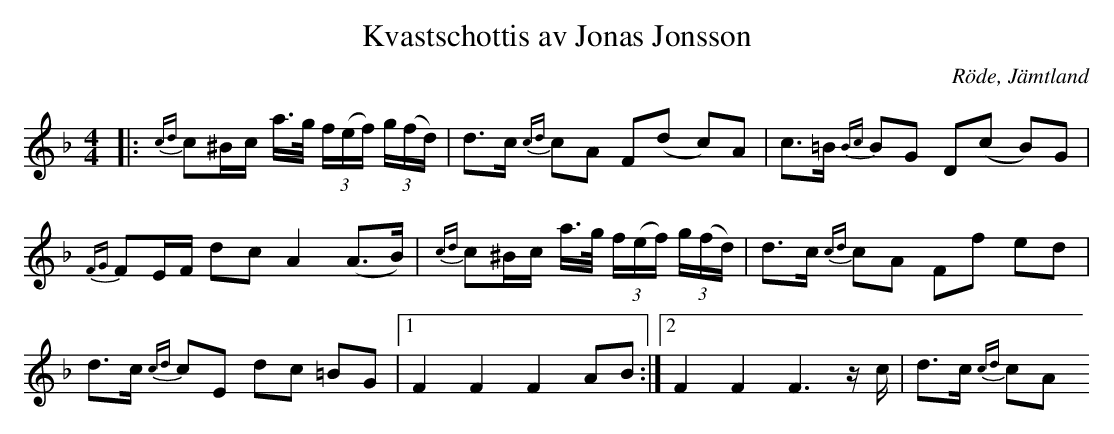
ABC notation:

X:1
T:Kvastschottis av Jonas Jonsson
O:Röde, Jämtland
M:4/4
L:1/16
K:F
|: {cd}c2^Bc a>g (3f(ef) (3g(fd) | d2>c2 {cd}c2A2 F2(d2- c2)A2 | c2>=B2 {Bc}B2G2 D2(c2- B2)G2 | {FG}F2EF d2c2 A4 (A2>B2) | {cd}c2^Bc a>g (3f(ef) (3g(fd) | d2>c2 {cd}c2A2 F2f2 e2d2 | d2>c2 {cd}c2E2 d2c2 =B2G2 |1 F4 F4 F4 A2B2 :|2 F4 F4 F4> z2c |d2>c2 {cd}c2A2
